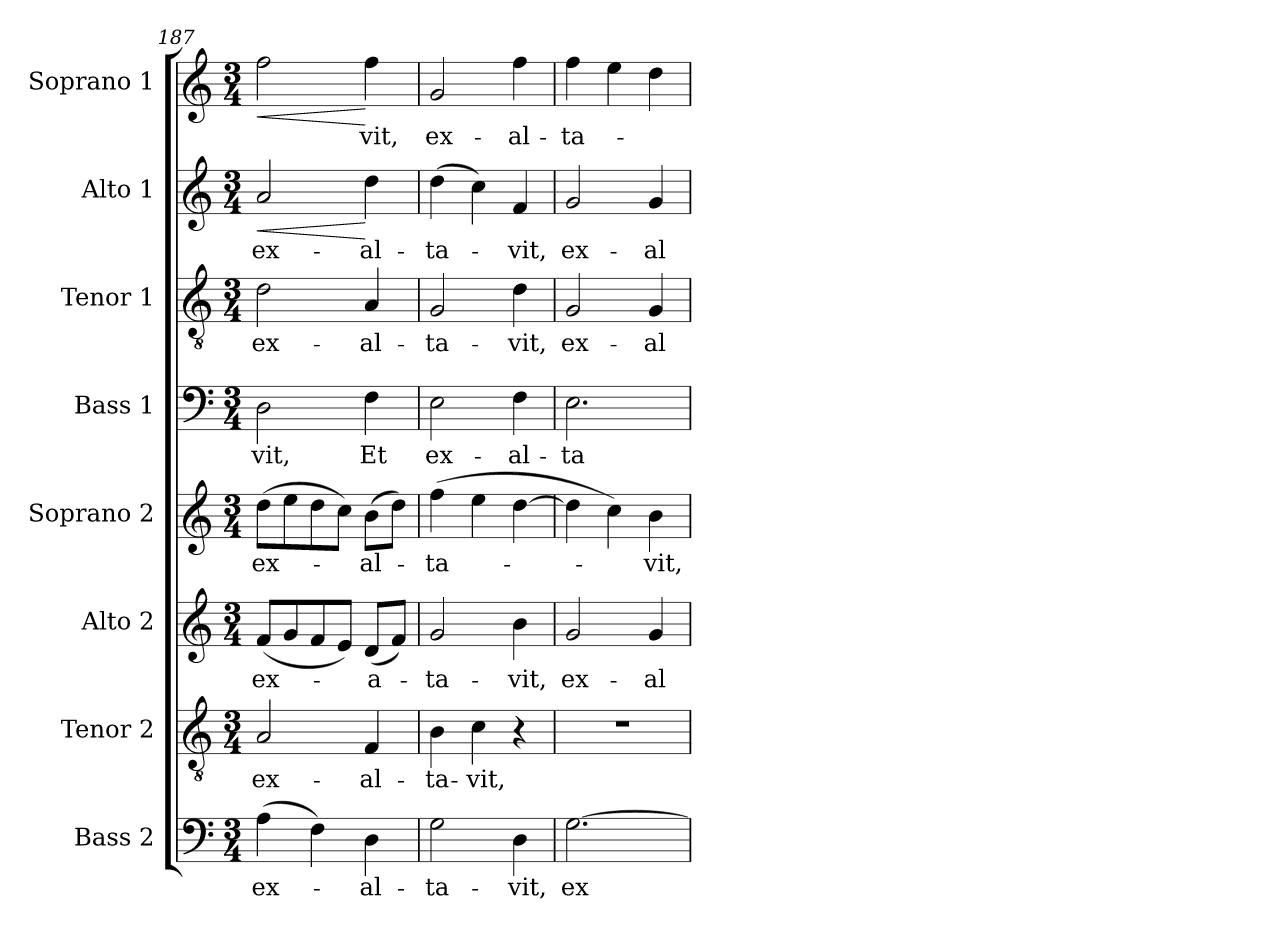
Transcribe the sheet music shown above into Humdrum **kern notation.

**kern	**text	**kern	**text	**kern	**text	**kern	**text	**kern	**text	**kern	**text	**kern	**text	**dynam	**kern	**text	**dynam
*part8	*part8	*part7	*part7	*part6	*part6	*part5	*part5	*part4	*part4	*part3	*part3	*part2	*part2	*part2	*part1	*part1	*part1
*staff8	*staff8	*staff7	*staff7	*staff6	*staff6	*staff5	*staff5	*staff4	*staff4	*staff3	*staff3	*staff2	*staff2	*staff2	*staff1	*staff1	*staff1
*I"Bass 2	*	*I"Tenor 2	*	*I"Alto 2	*	*I"Soprano 2	*	*I"Bass 1	*	*I"Tenor 1	*	*I"Alto 1	*	*	*I"Soprano 1	*	*
*I'B 2.	*	*I'T 2.	*	*I'A 2.	*	*I'S 2.	*	*I'B 1.	*	*I'T 1.	*	*I'A 1.	*	*	*I'S 1.	*	*
*clefF4	*	*clefGv2	*	*clefG2	*	*clefG2	*	*clefF4	*	*clefGv2	*	*clefG2	*	*	*clefG2	*	*
*	*	*ITrd7c12	*	*	*	*	*	*	*	*ITrd7c12	*	*	*	*	*	*	*
*k[]	*	*k[]	*	*k[]	*	*k[]	*	*k[]	*	*k[]	*	*k[]	*	*	*k[]	*	*
*C:	*	*C:	*	*C:	*	*C:	*	*C:	*	*C:	*	*C:	*	*	*C:	*	*
*M3/4	*	*M3/4	*	*M3/4	*	*M3/4	*	*M3/4	*	*M3/4	*	*M3/4	*	*	*M3/4	*	*
=187	=187	=187	=187	=187	=187	=187	=187	=187	=187	=187	=187	=187	=187	=187	=187	=187	=187
!	!LO:LY:b:color=#000000	!	!	!	!	!	!	!	!	!	!	!	!	!	!	!	!
!	!	!	!LO:LY:b:color=#000000	!	!	!	!	!	!	!	!	!	!	!	!	!	!
!	!	!	!	!	!LO:LY:b:color=#000000	!	!	!	!	!	!	!	!	!	!	!	!
!	!	!	!	!	!	!	!LO:LY:b:color=#000000	!	!	!	!	!	!	!	!	!	!
!	!	!	!	!	!	!	!	!	!LO:LY:b:color=#000000	!	!	!	!	!	!	!	!
!	!	!	!	!	!	!	!	!	!	!	!LO:LY:b:color=#000000	!	!	!	!	!	!
!	!	!	!	!	!	!	!	!	!	!	!	!	!LO:LY:b:color=#000000	!LO:HP:b	!	!	!LO:HP:b
(4Ai\	ex-	2AAi/	ex-	(8fi/L	ex-	(8ddi\L	ex-	2Di\	-vit,	2Di\	ex-	2ai/	ex-	<	2ffi\	.	<
.	.	.	.	8gi/	.	8eei\	.	.	.	.	.	.	.	.	.	.	.
4Fi\)	.	.	.	8fi/	.	8ddi\	.	.	.	.	.	.	.	.	.	.	.
.	.	.	.	8ei/J)	.	8cci\J)	.	.	.	.	.	.	.	.	.	.	.
!	!LO:LY:b:color=#000000	!	!	!	!	!	!	!	!	!	!	!	!	!	!	!	!
!	!	!	!LO:LY:b:color=#000000	!	!	!	!	!	!	!	!	!	!	!	!	!	!
!	!	!	!	!	!LO:LY:b:color=#000000	!	!	!	!	!	!	!	!	!	!	!	!
!	!	!	!	!	!	!	!LO:LY:b:color=#000000	!	!	!	!	!	!	!	!	!	!
!	!	!	!	!	!	!	!	!	!LO:LY:b:color=#000000	!	!	!	!	!	!	!	!
!	!	!	!	!	!	!	!	!	!	!	!LO:LY:b:color=#000000	!	!	!	!	!	!
!	!	!	!	!	!	!	!	!	!	!	!	!	!LO:LY:b:color=#000000	!	!	!	!
!	!	!	!	!	!	!	!	!	!	!	!	!	!	!	!	!LO:LY:b:color=#000000	!
4Di\	-al-	4FFi/	-al-	(8di/L	-a-	(8bi\L	-al-	4Fi\	Et	4AAi/	-al-	4ddi\	-al-	[	4ffi\	-vit,	[
.	.	.	.	8fi/J)	.	8ddi\J)	.	.	.	.	.	.	.	.	.	.	.
!!LO:PB:g=z
=188	=188	=188	=188	=188	=188	=188	=188	=188	=188	=188	=188	=188	=188	=188	=188	=188	=188
!	!LO:LY:b:color=#000000	!	!	!	!	!	!	!	!	!	!	!	!	!	!	!	!
!	!	!	!LO:LY:b:color=#000000	!	!	!	!	!	!	!	!	!	!	!	!	!	!
!	!	!	!	!	!LO:LY:b:color=#000000	!	!	!	!	!	!	!	!	!	!	!	!
!	!	!	!	!	!	!	!LO:LY:b:color=#000000	!	!	!	!	!	!	!	!	!	!
!	!	!	!	!	!	!	!	!	!LO:LY:b:color=#000000	!	!	!	!	!	!	!	!
!	!	!	!	!	!	!	!	!	!	!	!LO:LY:b:color=#000000	!	!	!	!	!	!
!	!	!	!	!	!	!	!	!	!	!	!	!	!LO:LY:b:color=#000000	!	!	!	!
!	!	!	!	!	!	!	!	!	!	!	!	!	!	!	!	!LO:LY:b:color=#000000	!
2Gi\	-ta-	4BBi\	-ta-	2gi/	-ta-	(4ffi\	-ta-	2Ei\	ex-	2GGi/	-ta-	(4ddi\	-ta-	.	2gi/	ex-	.
!	!	!	!LO:LY:b:color=#000000	!	!	!	!	!	!	!	!	!	!	!	!	!	!
.	.	4Ci\	-vit,	.	.	4eei\	.	.	.	.	.	4cci\)	.	.	.	.	.
!	!LO:LY:b:color=#000000	!	!	!	!	!	!	!	!	!	!	!	!	!	!	!	!
!	!	!	!	!	!LO:LY:b:color=#000000	!	!	!	!	!	!	!	!	!	!	!	!
!	!	!	!	!	!	!	!	!	!LO:LY:b:color=#000000	!	!	!	!	!	!	!	!
!	!	!	!	!	!	!	!	!	!	!	!LO:LY:b:color=#000000	!	!	!	!	!	!
!	!	!	!	!	!	!	!	!	!	!	!	!	!LO:LY:b:color=#000000	!	!	!	!
!	!	!	!	!	!	!	!	!	!	!	!	!	!	!	!	!LO:LY:b:color=#000000	!
4Di\	-vit,	4r	.	4bi\	-vit,	[4ddi\	.	4Fi\	-al-	4Di\	-vit,	4fi/	-vit,	.	4ffi\	-al-	.
=189	=189	=189	=189	=189	=189	=189	=189	=189	=189	=189	=189	=189	=189	=189	=189	=189	=189
!	!LO:LY:b:color=#000000	!LO:N:vis=1	!	!	!	!	!	!	!	!	!	!	!	!	!	!	!
!	!	!	!	!	!LO:LY:b:color=#000000	!	!	!	!	!	!	!	!	!	!	!	!
!	!	!	!	!	!	!	!	!	!LO:LY:b:color=#000000	!	!	!	!	!	!	!	!
!	!	!	!	!	!	!	!	!	!	!	!LO:LY:b:color=#000000	!	!	!	!	!	!
!	!	!	!	!	!	!	!	!	!	!	!	!	!LO:LY:b:color=#000000	!	!	!	!
!	!	!	!	!	!	!	!	!	!	!	!	!	!	!	!	!LO:LY:b:color=#000000	!
[2.Gi\	ex-	2.r	.	2gi/	ex-	4ddi\]	.	2.Ei\	-ta-	2GGi/	ex-	2gi/	ex-	.	4ffi\	-ta-	.
.	.	.	.	.	.	4cci\)	.	.	.	.	.	.	.	.	4eei\	.	.
!	!	!	!	!	!LO:LY:b:color=#000000	!	!	!	!	!	!	!	!	!	!	!	!
!	!	!	!	!	!	!	!LO:LY:b:color=#000000	!	!	!	!	!	!	!	!	!	!
!	!	!	!	!	!	!	!	!	!	!	!LO:LY:b:color=#000000	!	!	!	!	!	!
!	!	!	!	!	!	!	!	!	!	!	!	!	!LO:LY:b:color=#000000	!	!	!	!
.	.	.	.	4gi/	-al-	4bi\	-vit,	.	.	4GGi/	-al-	4gi/	-al-	.	4ddi\	.	.
=	=	=	=	=	=	=	=	=	=	=	=	=	=	=	=	=	=
*-	*-	*-	*-	*-	*-	*-	*-	*-	*-	*-	*-	*-	*-	*-	*-	*-	*-
